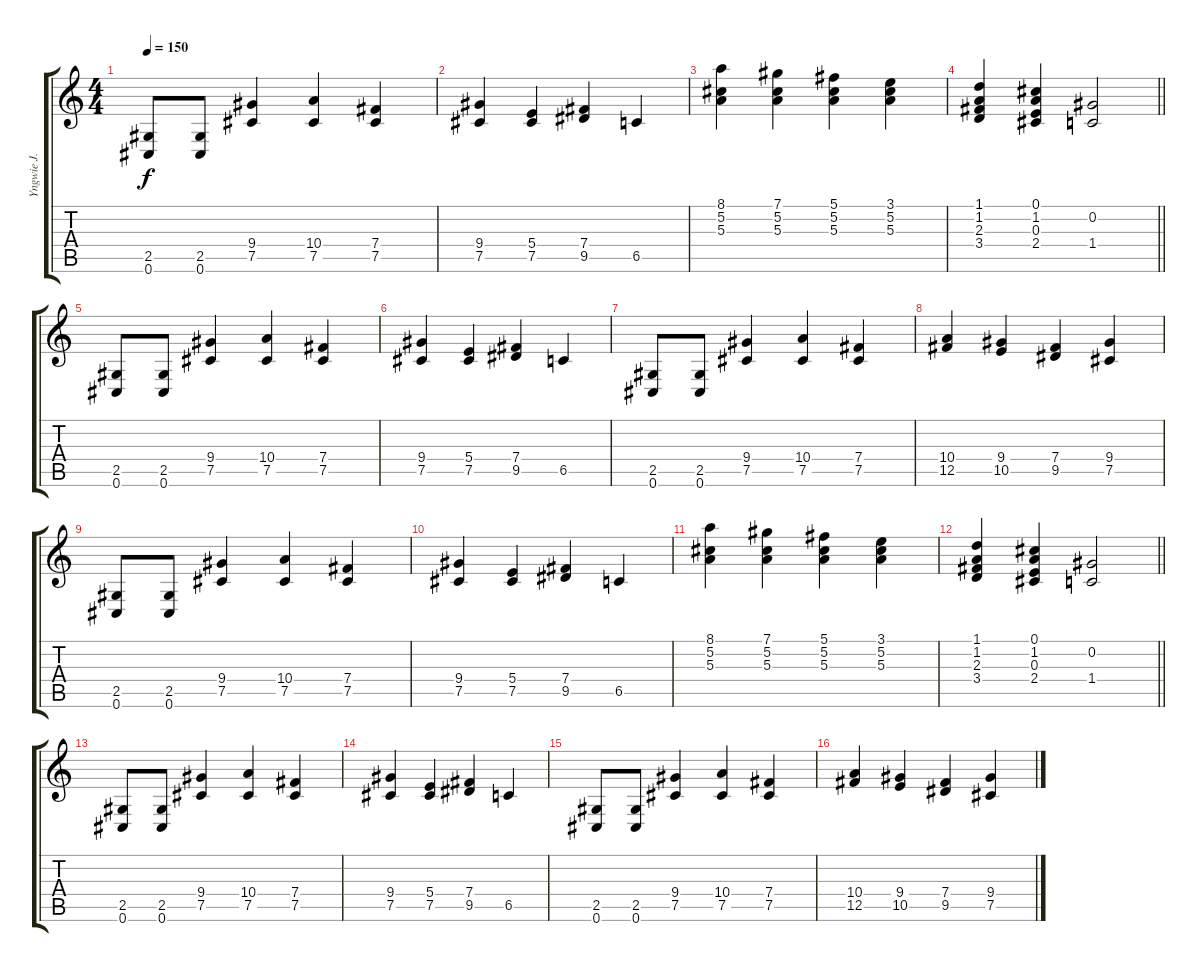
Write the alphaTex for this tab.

\track ("Yngwie J. Malmsteen" "Yngwie J. ") {instrument overdrivenguitar}
\staff {score tabs}
\tuning (Db4 Ab3 E3 B2 Gb2 Db2) {hide}
\ts (4 4)
\tempo 150
\clef g2
\ks c
(2.5 0.6).8{dy f} (2.5 0.6).8 (9.4 7.5).4 (10.4 7.5).4 (7.4 7.5).4 |
(9.4 7.5).4 (5.4 7.5).4 (7.4 9.5).4 6.5.4 |
(8.1 5.2 5.3).4 (7.1 5.2 5.3).4 (5.1 5.2 5.3).4 (3.1 5.2 5.3).4 |
\barLineRight lightlight
(1.1 1.2 2.3 3.4).4 (0.1 1.2 0.3 2.4).4 (0.2 1.4).2 |
(2.5 0.6).8 (2.5 0.6).8 (9.4 7.5).4 (10.4 7.5).4 (7.4 7.5).4 |
(9.4 7.5).4 (5.4 7.5).4 (7.4 9.5).4 6.5.4 |
(2.5 0.6).8 (2.5 0.6).8 (9.4 7.5).4 (10.4 7.5).4 (7.4 7.5).4 |
(10.4 12.5).4 (9.4 10.5).4 (7.4 9.5).4 (9.4 7.5).4 |
(2.5 0.6).8 (2.5 0.6).8 (9.4 7.5).4 (10.4 7.5).4 (7.4 7.5).4 |
(9.4 7.5).4 (5.4 7.5).4 (7.4 9.5).4 6.5.4 |
(8.1 5.2 5.3).4 (7.1 5.2 5.3).4 (5.1 5.2 5.3).4 (3.1 5.2 5.3).4 |
\barLineRight lightlight
(1.1 1.2 2.3 3.4).4 (0.1 1.2 0.3 2.4).4 (0.2 1.4).2 |
(2.5 0.6).8 (2.5 0.6).8 (9.4 7.5).4 (10.4 7.5).4 (7.4 7.5).4 |
(9.4 7.5).4 (5.4 7.5).4 (7.4 9.5).4 6.5.4 |
(2.5 0.6).8 (2.5 0.6).8 (9.4 7.5).4 (10.4 7.5).4 (7.4 7.5).4 |
(10.4 12.5).4 (9.4 10.5).4 (7.4 9.5).4 (9.4 7.5).4
